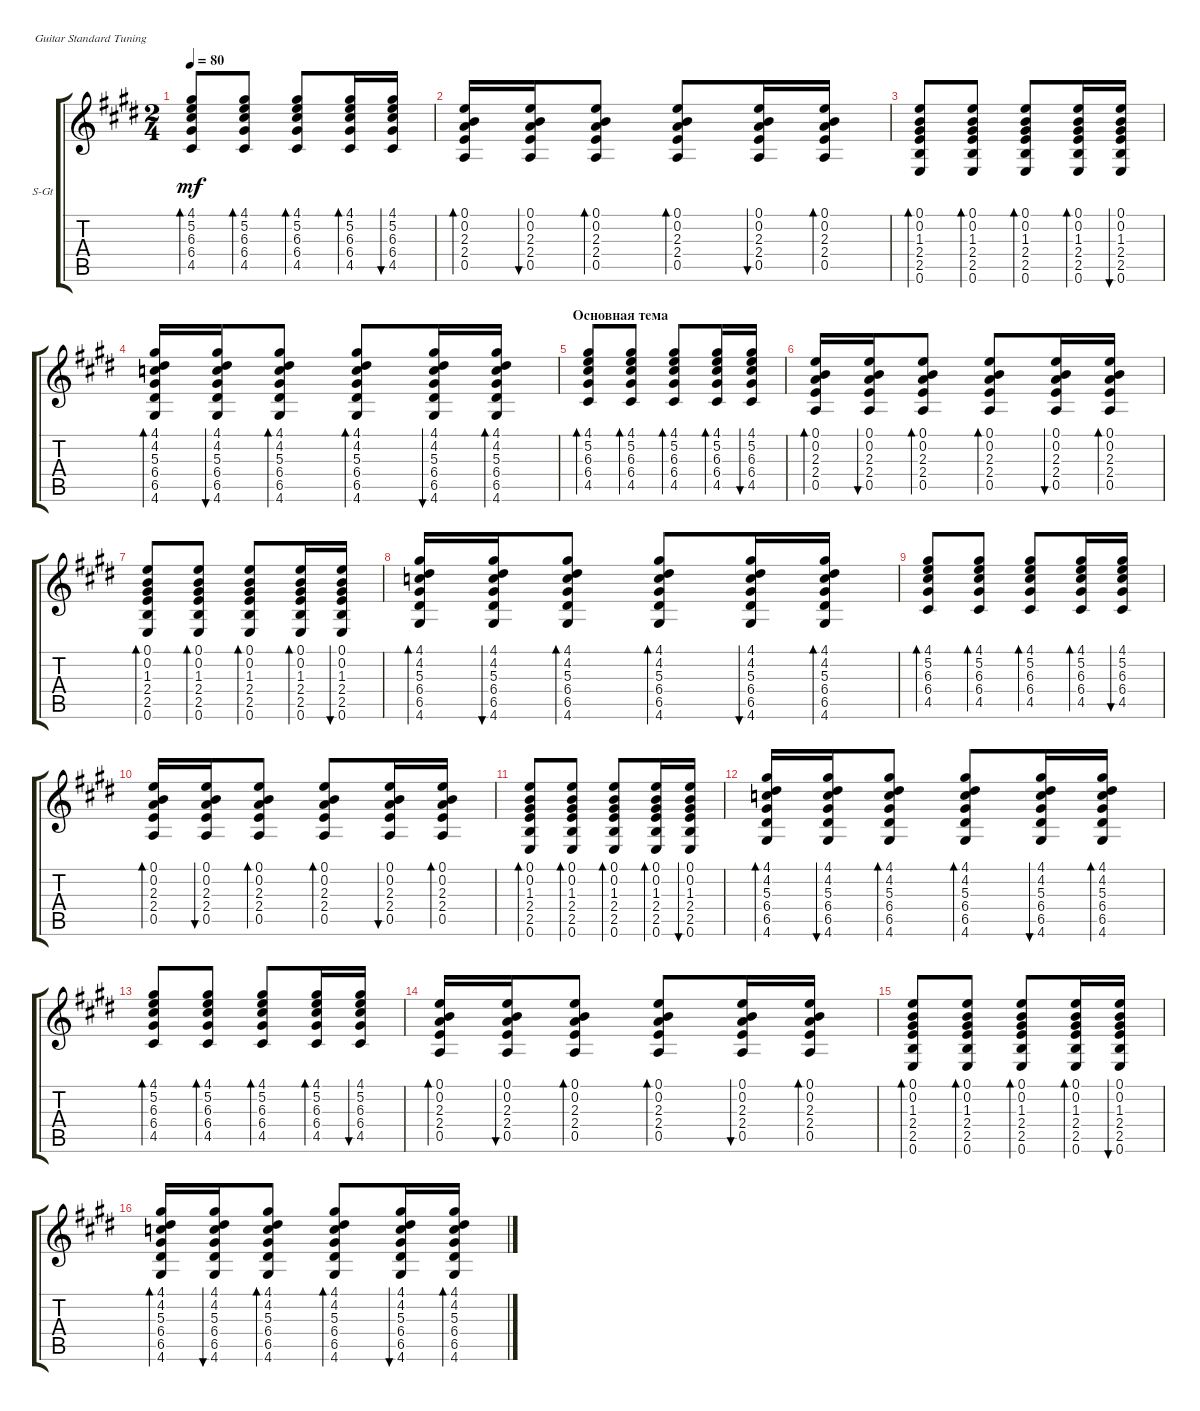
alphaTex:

\defaultSystemsLayout 4
\bracketExtendMode groupsimilarinstruments
\firstSystemTrackNameOrientation horizontal
\otherSystemsTrackNameOrientation horizontal
\track ("Steel Guitar" "S-Gt") {instrument acousticguitarsteel}
\staff {score tabs}
\tuning (E4 B3 G3 D3 A2 E2)
\ts (2 4)
\tempo 80
\clef g2
\ks c#minor
(4.5 6.4 6.3 5.2 4.1).8{bd 30 dy mf} (4.5 6.4 6.3 5.2 4.1).8{bd 30} (4.5 6.4 6.3 5.2 4.1).8{bd 30} (4.5 6.4 6.3 5.2 4.1).16{bd 30} (4.5 6.4 6.3 5.2 4.1).16{bu 30} |
(0.5 2.4 2.3 0.2 0.1).16{bd 30} (0.5 2.4 2.3 0.2 0.1).16{bu 30} (0.5 2.4 2.3 0.2 0.1).8{bd 30} (0.5 2.4 2.3 0.2 0.1).8{bd 30} (0.5 2.4 2.3 0.2 0.1).16{bu 30} (0.5 2.4 2.3 0.2 0.1).16{bd 30} |
(0.6 2.5 2.4 1.3 0.2 0.1).8{bd 30} (0.6 2.5 2.4 1.3 0.2 0.1).8{bd 30} (0.6 2.5 2.4 1.3 0.2 0.1).8{bd 30} (0.6 2.5 2.4 1.3 0.2 0.1).16{bd 30} (0.6 2.5 2.4 1.3 0.2 0.1).16{bu 30} |
(4.6 6.5 6.4 5.3 4.2 4.1).16{bd 30} (4.6 6.5 6.4 5.3 4.2 4.1).16{bu 30} (4.6 6.5 6.4 5.3 4.2 4.1).8{bd 30} (4.6 6.5 6.4 5.3 4.2 4.1).8{bd 30} (4.6 6.5 6.4 5.3 4.2 4.1).16{bu 30} (4.6 6.5 6.4 5.3 4.2 4.1).16{bd 30} |
\section ("" "Основная тема")
(4.5 6.4 6.3 5.2 4.1).8{bd 30} (4.5 6.4 6.3 5.2 4.1).8{bd 30} (4.5 6.4 6.3 5.2 4.1).8{bd 30} (4.5 6.4 6.3 5.2 4.1).16{bd 30} (4.5 6.4 6.3 5.2 4.1).16{bu 30} |
(0.5 2.4 2.3 0.2 0.1).16{bd 30} (0.5 2.4 2.3 0.2 0.1).16{bu 30} (0.5 2.4 2.3 0.2 0.1).8{bd 30} (0.5 2.4 2.3 0.2 0.1).8{bd 30} (0.5 2.4 2.3 0.2 0.1).16{bu 30} (0.5 2.4 2.3 0.2 0.1).16{bd 30} |
(0.6 2.5 2.4 1.3 0.2 0.1).8{bd 30} (0.6 2.5 2.4 1.3 0.2 0.1).8{bd 30} (0.6 2.5 2.4 1.3 0.2 0.1).8{bd 30} (0.6 2.5 2.4 1.3 0.2 0.1).16{bd 30} (0.6 2.5 2.4 1.3 0.2 0.1).16{bu 30} |
(4.6 6.5 6.4 5.3 4.2 4.1).16{bd 30} (4.6 6.5 6.4 5.3 4.2 4.1).16{bu 30} (4.6 6.5 6.4 5.3 4.2 4.1).8{bd 30} (4.6 6.5 6.4 5.3 4.2 4.1).8{bd 30} (4.6 6.5 6.4 5.3 4.2 4.1).16{bu 30} (4.6 6.5 6.4 5.3 4.2 4.1).16{bd 30} |
(4.5 6.4 6.3 5.2 4.1).8{bd 30} (4.5 6.4 6.3 5.2 4.1).8{bd 30} (4.5 6.4 6.3 5.2 4.1).8{bd 30} (4.5 6.4 6.3 5.2 4.1).16{bd 30} (4.5 6.4 6.3 5.2 4.1).16{bu 30} |
(0.5 2.4 2.3 0.2 0.1).16{bd 30} (0.5 2.4 2.3 0.2 0.1).16{bu 30} (0.5 2.4 2.3 0.2 0.1).8{bd 30} (0.5 2.4 2.3 0.2 0.1).8{bd 30} (0.5 2.4 2.3 0.2 0.1).16{bu 30} (0.5 2.4 2.3 0.2 0.1).16{bd 30} |
(0.6 2.5 2.4 1.3 0.2 0.1).8{bd 30} (0.6 2.5 2.4 1.3 0.2 0.1).8{bd 30} (0.6 2.5 2.4 1.3 0.2 0.1).8{bd 30} (0.6 2.5 2.4 1.3 0.2 0.1).16{bd 30} (0.6 2.5 2.4 1.3 0.2 0.1).16{bu 30} |
(4.6 6.5 6.4 5.3 4.2 4.1).16{bd 30} (4.6 6.5 6.4 5.3 4.2 4.1).16{bu 30} (4.6 6.5 6.4 5.3 4.2 4.1).8{bd 30} (4.6 6.5 6.4 5.3 4.2 4.1).8{bd 30} (4.6 6.5 6.4 5.3 4.2 4.1).16{bu 30} (4.6 6.5 6.4 5.3 4.2 4.1).16{bd 30} |
(4.5 6.4 6.3 5.2 4.1).8{bd 30} (4.5 6.4 6.3 5.2 4.1).8{bd 30} (4.5 6.4 6.3 5.2 4.1).8{bd 30} (4.5 6.4 6.3 5.2 4.1).16{bd 30} (4.5 6.4 6.3 5.2 4.1).16{bu 30} |
(0.5 2.4 2.3 0.2 0.1).16{bd 30} (0.5 2.4 2.3 0.2 0.1).16{bu 30} (0.5 2.4 2.3 0.2 0.1).8{bd 30} (0.5 2.4 2.3 0.2 0.1).8{bd 30} (0.5 2.4 2.3 0.2 0.1).16{bu 30} (0.5 2.4 2.3 0.2 0.1).16{bd 30} |
(0.6 2.5 2.4 1.3 0.2 0.1).8{bd 30} (0.6 2.5 2.4 1.3 0.2 0.1).8{bd 30} (0.6 2.5 2.4 1.3 0.2 0.1).8{bd 30} (0.6 2.5 2.4 1.3 0.2 0.1).16{bd 30} (0.6 2.5 2.4 1.3 0.2 0.1).16{bu 30} |
(4.6 6.5 6.4 5.3 4.2 4.1).16{bd 30} (4.6 6.5 6.4 5.3 4.2 4.1).16{bu 30} (4.6 6.5 6.4 5.3 4.2 4.1).8{bd 30} (4.6 6.5 6.4 5.3 4.2 4.1).8{bd 30} (4.6 6.5 6.4 5.3 4.2 4.1).16{bu 30} (4.6 6.5 6.4 5.3 4.2 4.1).16{bd 30}
